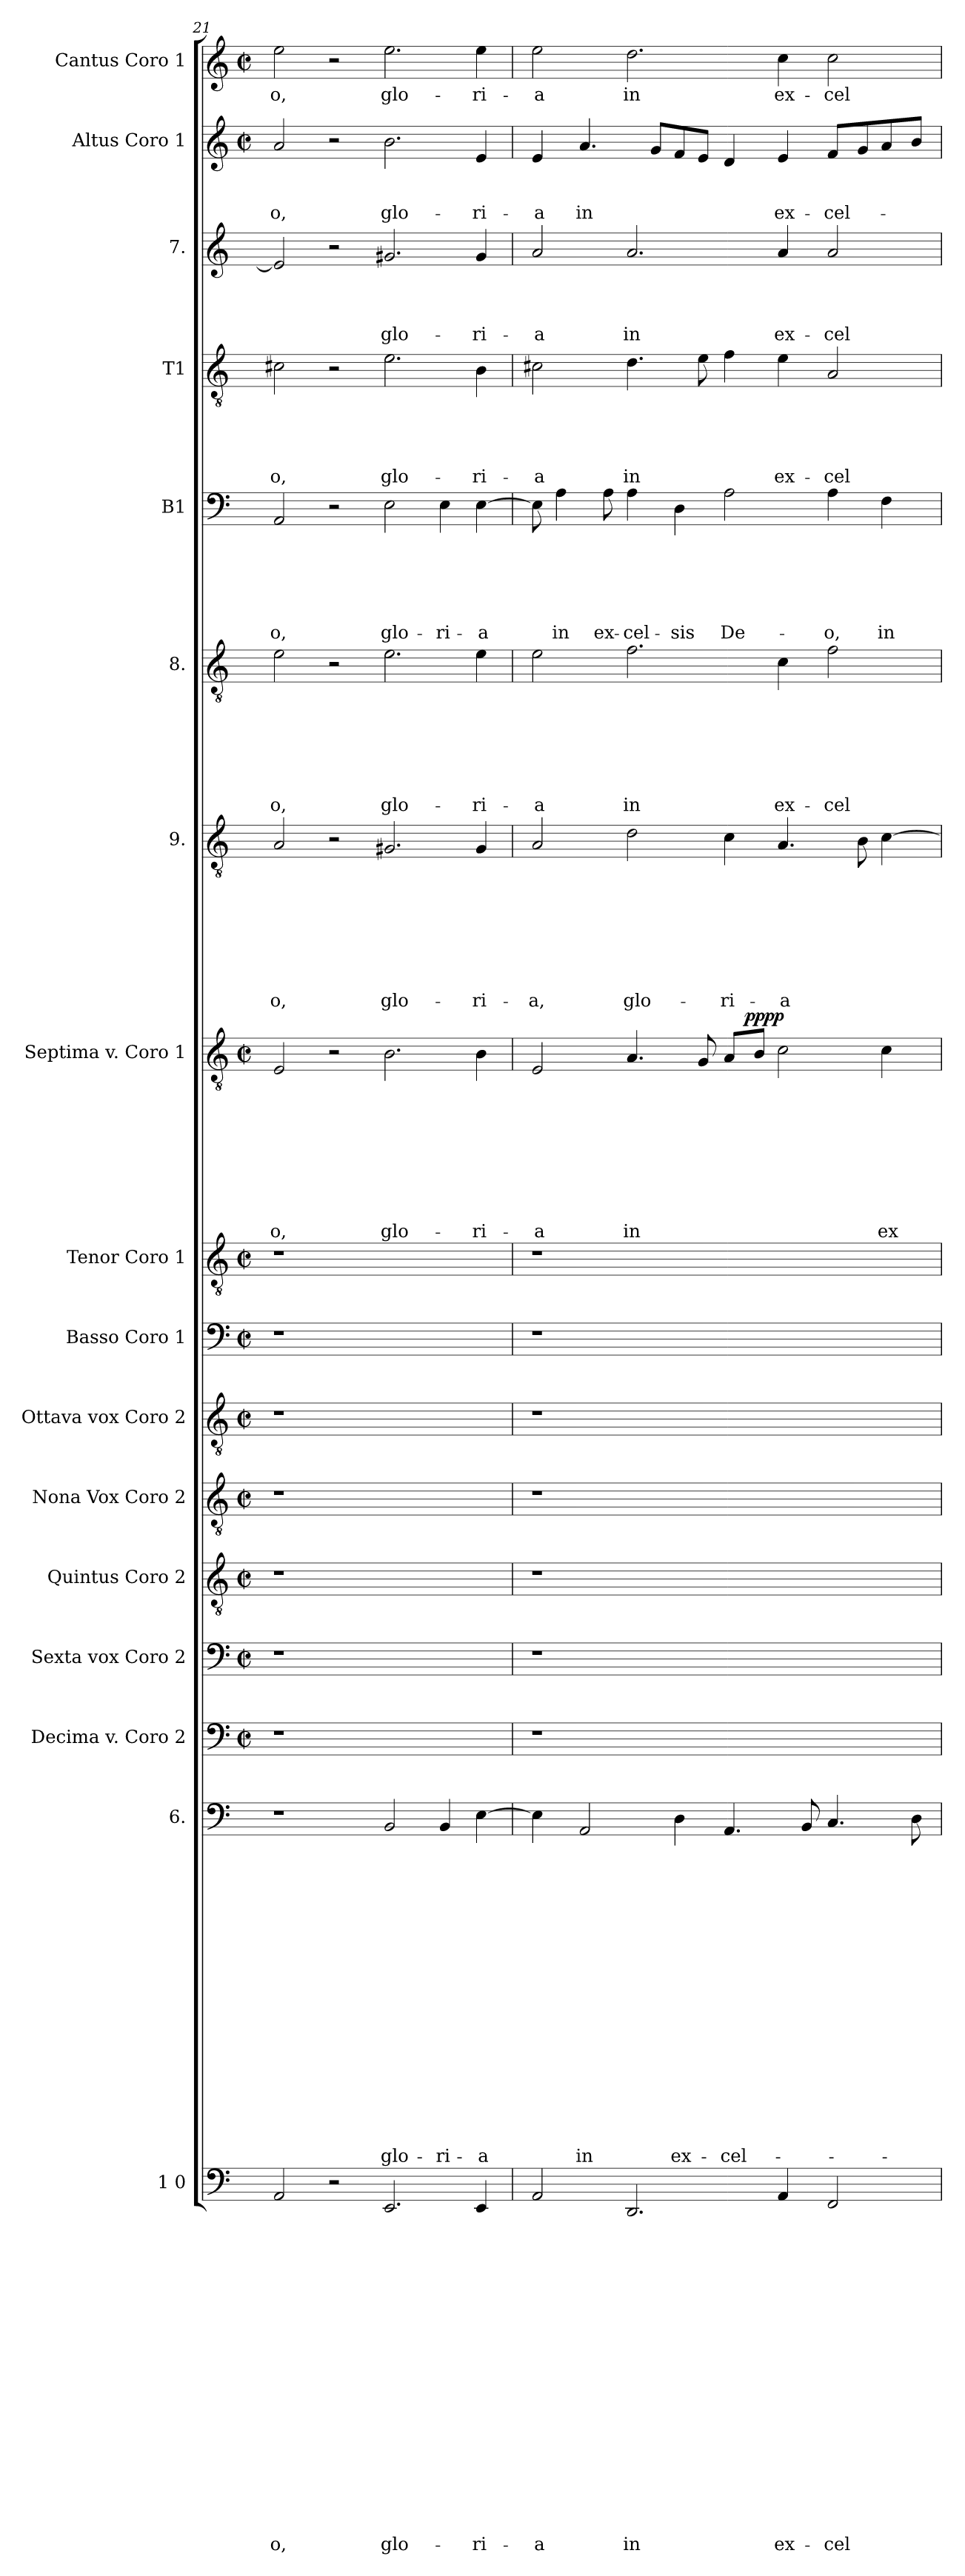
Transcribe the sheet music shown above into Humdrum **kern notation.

**kern	**text	**text	**text	**text	**text	**text	**text	**text	**text	**text	**text	**text	**text	**text	**text	**text	**text	**text	**text	**kern	**text	**text	**text	**text	**text	**text	**text	**text	**text	**text	**text	**text	**text	**text	**text	**text	**text	**text	**kern	**kern	**kern	**kern	**kern	**kern	**kern	**kern	**text	**text	**text	**text	**text	**text	**text	**text	**text	**dynam	**kern	**text	**text	**text	**text	**text	**text	**text	**text	**kern	**text	**text	**text	**text	**text	**text	**text	**kern	**text	**text	**text	**text	**text	**text	**kern	**text	**text	**text	**text	**text	**kern	**text	**text	**text	**text	**kern	**text	**text	**text	**kern	**text
*part17	*part17	*part17	*part17	*part17	*part17	*part17	*part17	*part17	*part17	*part17	*part17	*part17	*part17	*part17	*part17	*part17	*part17	*part17	*part17	*part16	*part16	*part16	*part16	*part16	*part16	*part16	*part16	*part16	*part16	*part16	*part16	*part16	*part16	*part16	*part16	*part16	*part16	*part16	*part15	*part14	*part13	*part12	*part11	*part10	*part9	*part8	*part8	*part8	*part8	*part8	*part8	*part8	*part8	*part8	*part8	*part8	*part7	*part7	*part7	*part7	*part7	*part7	*part7	*part7	*part7	*part6	*part6	*part6	*part6	*part6	*part6	*part6	*part6	*part5	*part5	*part5	*part5	*part5	*part5	*part5	*part4	*part4	*part4	*part4	*part4	*part4	*part3	*part3	*part3	*part3	*part3	*part2	*part2	*part2	*part2	*part1	*part1
*staff17	*staff17	*staff17	*staff17	*staff17	*staff17	*staff17	*staff17	*staff17	*staff17	*staff17	*staff17	*staff17	*staff17	*staff17	*staff17	*staff17	*staff17	*staff17	*staff17	*staff16	*staff16	*staff16	*staff16	*staff16	*staff16	*staff16	*staff16	*staff16	*staff16	*staff16	*staff16	*staff16	*staff16	*staff16	*staff16	*staff16	*staff16	*staff16	*staff15	*staff14	*staff13	*staff12	*staff11	*staff10	*staff9	*staff8	*staff8	*staff8	*staff8	*staff8	*staff8	*staff8	*staff8	*staff8	*staff8	*staff8	*staff7	*staff7	*staff7	*staff7	*staff7	*staff7	*staff7	*staff7	*staff7	*staff6	*staff6	*staff6	*staff6	*staff6	*staff6	*staff6	*staff6	*staff5	*staff5	*staff5	*staff5	*staff5	*staff5	*staff5	*staff4	*staff4	*staff4	*staff4	*staff4	*staff4	*staff3	*staff3	*staff3	*staff3	*staff3	*staff2	*staff2	*staff2	*staff2	*staff1	*staff1
*I"1 0	*	*	*	*	*	*	*	*	*	*	*	*	*	*	*	*	*	*	*	*I"6.	*	*	*	*	*	*	*	*	*	*	*	*	*	*	*	*	*	*	*I"Decima v. Coro 2	*I"Sexta vox Coro 2	*I"Quintus Coro 2	*I"Nona Vox Coro 2	*I"Ottava vox Coro 2	*I"Basso Coro 1	*I"Tenor Coro 1	*I"Septima v. Coro 1	*	*	*	*	*	*	*	*	*	*	*I"9.	*	*	*	*	*	*	*	*	*I"8.	*	*	*	*	*	*	*	*I"B1	*	*	*	*	*	*	*I"T1	*	*	*	*	*	*I"7.	*	*	*	*	*I"Altus Coro 1	*	*	*	*I"Cantus Coro 1	*
*	*	*	*	*	*	*	*	*	*	*	*	*	*	*	*	*	*	*	*	*	*	*	*	*	*	*	*	*	*	*	*	*	*	*	*	*	*	*	*	*	*	*	*	*	*	*	*	*	*	*	*	*	*	*	*	*	*	*	*	*	*	*	*	*	*	*	*	*	*	*	*	*	*	*I'B1	*	*	*	*	*	*	*I'T1	*	*	*	*	*	*	*	*	*	*	*I'A	*	*	*	*I'C	*
!!LO:PB:g=z
*clefF4	*	*	*	*	*	*	*	*	*	*	*	*	*	*	*	*	*	*	*	*clefF4	*	*	*	*	*	*	*	*	*	*	*	*	*	*	*	*	*	*	*clefF4	*clefF4	*clefGv2	*clefGv2	*clefGv2	*clefF4	*clefGv2	*clefGv2	*	*	*	*	*	*	*	*	*	*	*clefGv2	*	*	*	*	*	*	*	*	*clefGv2	*	*	*	*	*	*	*	*clefF4	*	*	*	*	*	*	*clefGv2	*	*	*	*	*	*clefG2	*	*	*	*	*clefG2	*	*	*	*clefG2	*
*k[]	*	*	*	*	*	*	*	*	*	*	*	*	*	*	*	*	*	*	*	*k[]	*	*	*	*	*	*	*	*	*	*	*	*	*	*	*	*	*	*	*k[]	*k[]	*k[]	*k[]	*k[]	*k[]	*k[]	*k[]	*	*	*	*	*	*	*	*	*	*	*k[]	*	*	*	*	*	*	*	*	*k[]	*	*	*	*	*	*	*	*k[]	*	*	*	*	*	*	*k[]	*	*	*	*	*	*k[]	*	*	*	*	*k[]	*	*	*	*k[]	*
*C:	*	*	*	*	*	*	*	*	*	*	*	*	*	*	*	*	*	*	*	*C:	*	*	*	*	*	*	*	*	*	*	*	*	*	*	*	*	*	*	*C:	*C:	*C:	*C:	*C:	*C:	*C:	*C:	*	*	*	*	*	*	*	*	*	*	*C:	*	*	*	*	*	*	*	*	*C:	*	*	*	*	*	*	*	*C:	*	*	*	*	*	*	*C:	*	*	*	*	*	*C:	*	*	*	*	*C:	*	*	*	*C:	*
*	*	*	*	*	*	*	*	*	*	*	*	*	*	*	*	*	*	*	*	*	*	*	*	*	*	*	*	*	*	*	*	*	*	*	*	*	*	*	*M2/2	*M2/2	*M2/2	*M2/2	*M2/2	*M2/2	*M2/2	*M2/2	*	*	*	*	*	*	*	*	*	*	*	*	*	*	*	*	*	*	*	*	*	*	*	*	*	*	*	*	*	*	*	*	*	*	*	*	*	*	*	*	*	*	*	*	*	*M2/2	*	*	*	*M2/2	*
*	*	*	*	*	*	*	*	*	*	*	*	*	*	*	*	*	*	*	*	*	*	*	*	*	*	*	*	*	*	*	*	*	*	*	*	*	*	*	*met(c|)	*met(c|)	*met(c|)	*met(c|)	*met(c|)	*met(c|)	*met(c|)	*met(c|)	*	*	*	*	*	*	*	*	*	*	*	*	*	*	*	*	*	*	*	*	*	*	*	*	*	*	*	*	*	*	*	*	*	*	*	*	*	*	*	*	*	*	*	*	*	*met(c|)	*	*	*	*met(c|)	*
=21	=21	=21	=21	=21	=21	=21	=21	=21	=21	=21	=21	=21	=21	=21	=21	=21	=21	=21	=21	=21	=21	=21	=21	=21	=21	=21	=21	=21	=21	=21	=21	=21	=21	=21	=21	=21	=21	=21	=21	=21	=21	=21	=21	=21	=21	=21	=21	=21	=21	=21	=21	=21	=21	=21	=21	=21	=21	=21	=21	=21	=21	=21	=21	=21	=21	=21	=21	=21	=21	=21	=21	=21	=21	=21	=21	=21	=21	=21	=21	=21	=21	=21	=21	=21	=21	=21	=21	=21	=21	=21	=21	=21	=21	=21	=21	=21	=21
!	!	!	!	!	!	!	!	!	!	!	!	!	!	!	!	!	!	!	!LO:LY:b	!	!	!	!	!	!	!	!	!	!	!	!	!	!	!	!	!	!	!	!	!	!	!	!	!	!	!	!	!	!	!	!	!	!	!	!LO:LY:b	!	!	!	!	!	!	!	!	!	!LO:LY:b	!	!	!	!	!	!	!	!LO:LY:b	!	!	!	!	!	!	!LO:LY:b	!	!	!	!	!	!LO:LY:b	!	!	!	!	!	!	!	!	!LO:LY:b	!	!LO:LY:b
2AA/	.	.	.	.	.	.	.	.	.	.	.	.	.	.	.	.	.	.	-o,	1r	.	.	.	.	.	.	.	.	.	.	.	.	.	.	.	.	.	.	1r	1r	1r	1r	1r	1r	1r	2E/	.	.	.	.	.	.	.	.	-o,	.	2A/	.	.	.	.	.	.	.	-o,	2e\	.	.	.	.	.	.	-o,	2AA/	.	.	.	.	.	-o,	2c#X\	.	.	.	.	-o,	2e/]	.	.	.	.	2a/	.	.	-o,	2ee\	-o,
2r	.	.	.	.	.	.	.	.	.	.	.	.	.	.	.	.	.	.	.	.	.	.	.	.	.	.	.	.	.	.	.	.	.	.	.	.	.	.	.	.	.	.	.	.	.	2r	.	.	.	.	.	.	.	.	.	.	2r	.	.	.	.	.	.	.	.	2r	.	.	.	.	.	.	.	2r	.	.	.	.	.	.	2r	.	.	.	.	.	2r	.	.	.	.	2r	.	.	.	2r	.
!	!	!	!	!	!	!	!	!	!	!	!	!	!	!	!	!	!	!	!LO:LY:b	!	!	!	!	!	!	!	!	!	!	!	!	!	!	!	!	!	!	!LO:LY:b	!	!	!	!	!	!	!	!	!	!	!	!	!	!	!	!	!LO:LY:b	!	!	!	!	!	!	!	!	!	!LO:LY:b	!	!	!	!	!	!	!	!LO:LY:b	!	!	!	!	!	!	!LO:LY:b	!	!	!	!	!	!LO:LY:b	!	!	!	!	!LO:LY:b	!	!	!	!LO:LY:b	!	!LO:LY:b
2.EE/	.	.	.	.	.	.	.	.	.	.	.	.	.	.	.	.	.	.	glo-	2BB/	.	.	.	.	.	.	.	.	.	.	.	.	.	.	.	.	.	glo-	1ryy	1ryy	1ryy	1ryy	1ryy	1ryy	1ryy	2.B\	.	.	.	.	.	.	.	.	glo-	.	2.G#X/	.	.	.	.	.	.	.	glo-	2.e\	.	.	.	.	.	.	glo-	2E\	.	.	.	.	.	glo-	2.e\	.	.	.	.	glo-	2.g#X/	.	.	.	glo-	2.b\	.	.	glo-	2.ee\	glo-
!	!	!	!	!	!	!	!	!	!	!	!	!	!	!	!	!	!	!	!	!	!	!	!	!	!	!	!	!	!	!	!	!	!	!	!	!	!	!LO:LY:b	!	!	!	!	!	!	!	!	!	!	!	!	!	!	!	!	!	!	!	!	!	!	!	!	!	!	!	!	!	!	!	!	!	!	!	!	!	!	!	!	!	!LO:LY:b	!	!	!	!	!	!	!	!	!	!	!	!	!	!	!	!	!
.	.	.	.	.	.	.	.	.	.	.	.	.	.	.	.	.	.	.	.	4BB/	.	.	.	.	.	.	.	.	.	.	.	.	.	.	.	.	.	-ri-	.	.	.	.	.	.	.	.	.	.	.	.	.	.	.	.	.	.	.	.	.	.	.	.	.	.	.	.	.	.	.	.	.	.	.	4E\	.	.	.	.	.	-ri-	.	.	.	.	.	.	.	.	.	.	.	.	.	.	.	.	.
!	!	!	!	!	!	!	!	!	!	!	!	!	!	!	!	!	!	!	!LO:LY:b	!	!	!	!	!	!	!	!	!	!	!	!	!	!	!	!	!	!	!LO:LY:b:rj	!	!	!	!	!	!	!	!	!	!	!	!	!	!	!	!	!LO:LY:b	!	!	!	!	!	!	!	!	!	!LO:LY:b	!	!	!	!	!	!	!	!LO:LY:b	!	!	!	!	!	!	!LO:LY:b:rj	!	!	!	!	!	!LO:LY:b	!	!	!	!	!LO:LY:b	!	!	!	!LO:LY:b	!	!LO:LY:b
4EE/	.	.	.	.	.	.	.	.	.	.	.	.	.	.	.	.	.	.	-ri-	[>4E\	.	.	.	.	.	.	.	.	.	.	.	.	.	.	.	.	.	-a	.	.	.	.	.	.	.	4B\	.	.	.	.	.	.	.	.	-ri-	.	4G#/	.	.	.	.	.	.	.	-ri-	4e\	.	.	.	.	.	.	-ri-	[>4E\	.	.	.	.	.	-a	4B\	.	.	.	.	-ri-	4g#/	.	.	.	-ri-	4e/	.	.	-ri-	4ee\	-ri-
=22	=22	=22	=22	=22	=22	=22	=22	=22	=22	=22	=22	=22	=22	=22	=22	=22	=22	=22	=22	=22	=22	=22	=22	=22	=22	=22	=22	=22	=22	=22	=22	=22	=22	=22	=22	=22	=22	=22	=22	=22	=22	=22	=22	=22	=22	=22	=22	=22	=22	=22	=22	=22	=22	=22	=22	=22	=22	=22	=22	=22	=22	=22	=22	=22	=22	=22	=22	=22	=22	=22	=22	=22	=22	=22	=22	=22	=22	=22	=22	=22	=22	=22	=22	=22	=22	=22	=22	=22	=22	=22	=22	=22	=22	=22	=22	=22	=22
!	!	!	!	!	!	!	!	!	!	!	!	!	!	!	!	!	!	!	!LO:LY:b	!	!	!	!	!	!	!	!	!	!	!	!	!	!	!	!	!	!	!	!	!	!	!	!	!	!	!	!	!	!	!	!	!	!	!	!LO:LY:b	!	!	!	!	!	!	!	!	!	!LO:LY:b	!	!	!	!	!	!	!	!LO:LY:b	!	!	!	!	!	!	!	!	!	!	!	!	!LO:LY:b	!	!	!	!	!LO:LY:b	!	!	!	!LO:LY:b	!	!LO:LY:b
*	*	*	*	*	*	*	*	*	*	*	*	*	*	*	*	*	*	*	*	*	*	*	*	*	*	*	*	*	*	*	*	*	*	*	*	*	*	*	*	*	*	*	*	*	*	*^	*	*	*	*	*	*	*	*	*	*	*	*	*	*	*	*	*	*	*	*	*	*	*	*	*	*	*	*	*	*	*	*	*	*	*	*	*	*	*	*	*	*	*	*	*	*	*	*	*	*	*
2AA/	.	.	.	.	.	.	.	.	.	.	.	.	.	.	.	.	.	.	-a	4E\]	.	.	.	.	.	.	.	.	.	.	.	.	.	.	.	.	.	.	1r	1r	1r	1r	1r	1r	1r	2E/	1ryy	.	.	.	.	.	.	.	.	-a	.	2A/	.	.	.	.	.	.	.	-a,	2e\	.	.	.	.	.	.	-a	8E\]	.	.	.	.	.	.	2c#X\	.	.	.	.	-a	2a/	.	.	.	-a	4e/	.	.	-a	2ee\	-a
!	!	!	!	!	!	!	!	!	!	!	!	!	!	!	!	!	!	!	!	!	!	!	!	!	!	!	!	!	!	!	!	!	!	!	!	!	!	!	!	!	!	!	!	!	!	!	!	!	!	!	!	!	!	!	!	!	!	!	!	!	!	!	!	!	!	!	!	!	!	!	!	!	!	!	!	!	!	!	!	!	!LO:LY:b	!	!	!	!	!	!	!	!	!	!	!	!	!	!	!	!	!
.	.	.	.	.	.	.	.	.	.	.	.	.	.	.	.	.	.	.	.	.	.	.	.	.	.	.	.	.	.	.	.	.	.	.	.	.	.	.	.	.	.	.	.	.	.	.	.	.	.	.	.	.	.	.	.	.	.	.	.	.	.	.	.	.	.	.	.	.	.	.	.	.	.	.	4A\	.	.	.	.	.	in	.	.	.	.	.	.	.	.	.	.	.	.	.	.	.	.	.
!	!	!	!	!	!	!	!	!	!	!	!	!	!	!	!	!	!	!	!	!	!	!	!	!	!	!	!	!	!	!	!	!	!	!	!	!	!	!LO:LY:b	!	!	!	!	!	!	!	!	!	!	!	!	!	!	!	!	!	!	!	!	!	!	!	!	!	!	!	!	!	!	!	!	!	!	!	!	!	!	!	!	!	!	!	!	!	!	!	!	!	!	!	!	!	!	!	!	!	!LO:LY:b	!	!
.	.	.	.	.	.	.	.	.	.	.	.	.	.	.	.	.	.	.	.	2AA/	.	.	.	.	.	.	.	.	.	.	.	.	.	.	.	.	.	in	.	.	.	.	.	.	.	.	.	.	.	.	.	.	.	.	.	.	.	.	.	.	.	.	.	.	.	.	.	.	.	.	.	.	.	.	.	.	.	.	.	.	.	.	.	.	.	.	.	.	.	.	.	.	4.a/	.	.	in	.	.
!	!	!	!	!	!	!	!	!	!	!	!	!	!	!	!	!	!	!	!	!	!	!	!	!	!	!	!	!	!	!	!	!	!	!	!	!	!	!	!	!	!	!	!	!	!	!	!	!	!	!	!	!	!	!	!	!	!	!	!	!	!	!	!	!	!	!	!	!	!	!	!	!	!	!	!	!	!	!	!	!	!LO:LY:b	!	!	!	!	!	!	!	!	!	!	!	!	!	!	!	!	!
.	.	.	.	.	.	.	.	.	.	.	.	.	.	.	.	.	.	.	.	.	.	.	.	.	.	.	.	.	.	.	.	.	.	.	.	.	.	.	.	.	.	.	.	.	.	.	.	.	.	.	.	.	.	.	.	.	.	.	.	.	.	.	.	.	.	.	.	.	.	.	.	.	.	.	8A\	.	.	.	.	.	ex-	.	.	.	.	.	.	.	.	.	.	.	.	.	.	.	.	.
!	!	!	!	!	!	!	!	!	!	!	!	!	!	!	!	!	!	!	!LO:LY:b	!	!	!	!	!	!	!	!	!	!	!	!	!	!	!	!	!	!	!	!	!	!	!	!	!	!	!	!	!	!	!	!	!	!	!	!	!LO:LY:b	!	!	!	!	!	!	!	!	!	!LO:LY:b	!	!	!	!	!	!	!	!LO:LY:b	!	!	!	!	!	!	!LO:LY:b	!	!	!	!	!	!LO:LY:b	!	!	!	!	!LO:LY:b	!	!	!	!	!	!LO:LY:b
2.DD/	.	.	.	.	.	.	.	.	.	.	.	.	.	.	.	.	.	.	in	.	.	.	.	.	.	.	.	.	.	.	.	.	.	.	.	.	.	.	.	.	.	.	.	.	.	4.A/	.	.	.	.	.	.	.	.	.	in	.	2d\	.	.	.	.	.	.	.	glo-	2.f\	.	.	.	.	.	.	in	4A\	.	.	.	.	.	-cel-	4.d\	.	.	.	.	in	2.a/	.	.	.	in	.	.	.	.	2.dd\	in
.	.	.	.	.	.	.	.	.	.	.	.	.	.	.	.	.	.	.	.	.	.	.	.	.	.	.	.	.	.	.	.	.	.	.	.	.	.	.	.	.	.	.	.	.	.	.	.	.	.	.	.	.	.	.	.	.	.	.	.	.	.	.	.	.	.	.	.	.	.	.	.	.	.	.	.	.	.	.	.	.	.	.	.	.	.	.	.	.	.	.	.	.	8g/L	.	.	.	.	.
!	!	!	!	!	!	!	!	!	!	!	!	!	!	!	!	!	!	!	!	!	!	!	!	!	!	!	!	!	!	!	!	!	!	!	!	!	!	!LO:LY:b	!	!	!	!	!	!	!	!	!	!	!	!	!	!	!	!	!	!	!	!	!	!	!	!	!	!	!	!	!	!	!	!	!	!	!	!	!	!	!	!	!	!	!LO:LY:b:rj	!	!	!	!	!	!	!	!	!	!	!	!	!	!	!	!	!
.	.	.	.	.	.	.	.	.	.	.	.	.	.	.	.	.	.	.	.	4D\	.	.	.	.	.	.	.	.	.	.	.	.	.	.	.	.	.	ex-	.	.	.	.	.	.	.	.	.	.	.	.	.	.	.	.	.	.	.	.	.	.	.	.	.	.	.	.	.	.	.	.	.	.	.	.	4D\	.	.	.	.	.	-sis	.	.	.	.	.	.	.	.	.	.	.	8f/	.	.	.	.	.
.	.	.	.	.	.	.	.	.	.	.	.	.	.	.	.	.	.	.	.	.	.	.	.	.	.	.	.	.	.	.	.	.	.	.	.	.	.	.	.	.	.	.	.	.	.	8G/	.	.	.	.	.	.	.	.	.	.	.	.	.	.	.	.	.	.	.	.	.	.	.	.	.	.	.	.	.	.	.	.	.	.	.	8e\	.	.	.	.	.	.	.	.	.	.	8e/J	.	.	.	.	.
!	!	!	!	!	!	!	!	!	!	!	!	!	!	!	!	!	!	!	!	!	!	!	!	!	!	!	!	!	!	!	!	!	!	!	!	!	!	!LO:LY:b	!	!	!	!	!	!	!	!	!	!	!	!	!	!	!	!	!	!	!	!	!	!	!	!	!	!	!	!LO:LY:b	!	!	!	!	!	!	!	!	!	!	!	!	!	!	!LO:LY:b	!	!	!	!	!	!	!	!	!	!	!	!	!	!	!	!	!
.	.	.	.	.	.	.	.	.	.	.	.	.	.	.	.	.	.	.	.	4.AA/	.	.	.	.	.	.	.	.	.	.	.	.	.	.	.	.	.	-cel-	1ryy	1ryy	1ryy	1ryy	1ryy	1ryy	1ryy	8A/L	16.ryy	.	.	.	.	.	.	.	.	.	.	4c\	.	.	.	.	.	.	.	-ri-	.	.	.	.	.	.	.	.	2A\	.	.	.	.	.	De-	4f\	.	.	.	.	.	.	.	.	.	.	4d/	.	.	.	.	.
!	!	!	!	!	!	!	!	!	!	!	!	!	!	!	!	!	!	!	!	!	!	!	!	!	!	!	!	!	!	!	!	!	!	!	!	!	!	!	!	!	!	!	!	!	!	!	!	!	!	!	!	!	!	!	!	!	!LO:DY:a	!	!	!	!	!	!	!	!	!	!	!	!	!	!	!	!	!	!	!	!	!	!	!	!	!	!	!	!	!	!	!	!	!	!	!	!	!	!	!	!	!
.	.	.	.	.	.	.	.	.	.	.	.	.	.	.	.	.	.	.	.	.	.	.	.	.	.	.	.	.	.	.	.	.	.	.	.	.	.	.	.	.	.	.	.	.	.	.	2ryy	.	.	.	.	.	.	.	.	.	pppp	.	.	.	.	.	.	.	.	.	.	.	.	.	.	.	.	.	.	.	.	.	.	.	.	.	.	.	.	.	.	.	.	.	.	.	.	.	.	.	.	.
.	.	.	.	.	.	.	.	.	.	.	.	.	.	.	.	.	.	.	.	.	.	.	.	.	.	.	.	.	.	.	.	.	.	.	.	.	.	.	.	.	.	.	.	.	.	8B/J	.	.	.	.	.	.	.	.	.	.	.	.	.	.	.	.	.	.	.	.	.	.	.	.	.	.	.	.	.	.	.	.	.	.	.	.	.	.	.	.	.	.	.	.	.	.	.	.	.	.	.	.
!	!	!	!	!	!	!	!	!	!	!	!	!	!	!	!	!	!	!	!LO:LY:b	!	!	!	!	!	!	!	!	!	!	!	!	!	!	!	!	!	!	!	!	!	!	!	!	!	!	!	!	!	!	!	!	!	!	!	!	!	!	!	!	!	!	!	!	!	!	!LO:LY:b	!	!	!	!	!	!	!	!LO:LY:b	!	!	!	!	!	!	!	!	!	!	!	!	!LO:LY:b	!	!	!	!	!LO:LY:b	!	!	!	!LO:LY:b	!	!LO:LY:b
4AA/	.	.	.	.	.	.	.	.	.	.	.	.	.	.	.	.	.	.	ex-	.	.	.	.	.	.	.	.	.	.	.	.	.	.	.	.	.	.	.	.	.	.	.	.	.	.	2c\	.	.	.	.	.	.	.	.	.	.	.	4.A/	.	.	.	.	.	.	.	-a	4c\	.	.	.	.	.	.	ex-	.	.	.	.	.	.	.	4e\	.	.	.	.	ex-	4a/	.	.	.	ex-	4e/	.	.	ex-	4cc\	ex-
.	.	.	.	.	.	.	.	.	.	.	.	.	.	.	.	.	.	.	.	8BB/	.	.	.	.	.	.	.	.	.	.	.	.	.	.	.	.	.	.	.	.	.	.	.	.	.	.	.	.	.	.	.	.	.	.	.	.	.	.	.	.	.	.	.	.	.	.	.	.	.	.	.	.	.	.	.	.	.	.	.	.	.	.	.	.	.	.	.	.	.	.	.	.	.	.	.	.	.	.
!	!	!	!	!	!	!	!	!	!	!	!	!	!	!	!	!	!	!	!LO:LY:b:rj	!	!	!	!	!	!	!	!	!	!	!	!	!	!	!	!	!	!	!	!	!	!	!	!	!	!	!	!	!	!	!	!	!	!	!	!	!	!	!	!	!	!	!	!	!	!	!	!	!	!	!	!	!	!	!LO:LY:b:rj	!	!	!	!	!	!	!LO:LY:b	!	!	!	!	!	!LO:LY:b:rj	!	!	!	!	!LO:LY:b:rj	!	!	!	!LO:LY:b	!	!LO:LY:b:rj
2FF/	.	.	.	.	.	.	.	.	.	.	.	.	.	.	.	.	.	.	-cel-	4.C/	.	.	.	.	.	.	.	.	.	.	.	.	.	.	.	.	.	.	.	.	.	.	.	.	.	.	.	.	.	.	.	.	.	.	.	.	.	.	.	.	.	.	.	.	.	.	2f\	.	.	.	.	.	.	-cel-	4A\	.	.	.	.	.	-o,	2A/	.	.	.	.	-cel-	2a/	.	.	.	-cel-	8f/L	.	.	-cel-	[>2cc\	-cel-
.	.	.	.	.	.	.	.	.	.	.	.	.	.	.	.	.	.	.	.	.	.	.	.	.	.	.	.	.	.	.	.	.	.	.	.	.	.	.	.	.	.	.	.	.	.	.	4ryy	.	.	.	.	.	.	.	.	.	.	.	.	.	.	.	.	.	.	.	.	.	.	.	.	.	.	.	.	.	.	.	.	.	.	.	.	.	.	.	.	.	.	.	.	.	.	.	.	.	.	.
.	.	.	.	.	.	.	.	.	.	.	.	.	.	.	.	.	.	.	.	.	.	.	.	.	.	.	.	.	.	.	.	.	.	.	.	.	.	.	.	.	.	.	.	.	.	.	.	.	.	.	.	.	.	.	.	.	.	8B\	.	.	.	.	.	.	.	.	.	.	.	.	.	.	.	.	.	.	.	.	.	.	.	.	.	.	.	.	.	.	.	.	.	.	8g/	.	.	.	.	.
!	!	!	!	!	!	!	!	!	!	!	!	!	!	!	!	!	!	!	!	!	!	!	!	!	!	!	!	!	!	!	!	!	!	!	!	!	!	!	!	!	!	!	!	!	!	!	!	!	!	!	!	!	!	!	!	!LO:LY:b	!	!	!	!	!	!	!	!	!	!	!	!	!	!	!	!	!	!	!	!	!	!	!	!	!LO:LY:b	!	!	!	!	!	!	!	!	!	!	!	!	!	!	!	!	!
.	.	.	.	.	.	.	.	.	.	.	.	.	.	.	.	.	.	.	.	.	.	.	.	.	.	.	.	.	.	.	.	.	.	.	.	.	.	.	.	.	.	.	.	.	.	4c\	.	.	.	.	.	.	.	.	.	ex-	.	[>4c\	.	.	.	.	.	.	.	.	.	.	.	.	.	.	.	.	4F\	.	.	.	.	.	in	.	.	.	.	.	.	.	.	.	.	.	8a/	.	.	.	.	.
.	.	.	.	.	.	.	.	.	.	.	.	.	.	.	.	.	.	.	.	.	.	.	.	.	.	.	.	.	.	.	.	.	.	.	.	.	.	.	.	.	.	.	.	.	.	.	8ryy	.	.	.	.	.	.	.	.	.	.	.	.	.	.	.	.	.	.	.	.	.	.	.	.	.	.	.	.	.	.	.	.	.	.	.	.	.	.	.	.	.	.	.	.	.	.	.	.	.	.	.
.	.	.	.	.	.	.	.	.	.	.	.	.	.	.	.	.	.	.	.	8D\	.	.	.	.	.	.	.	.	.	.	.	.	.	.	.	.	.	.	.	.	.	.	.	.	.	.	.	.	.	.	.	.	.	.	.	.	.	.	.	.	.	.	.	.	.	.	.	.	.	.	.	.	.	.	.	.	.	.	.	.	.	.	.	.	.	.	.	.	.	.	.	.	8b/J	.	.	.	.	.
.	.	.	.	.	.	.	.	.	.	.	.	.	.	.	.	.	.	.	.	.	.	.	.	.	.	.	.	.	.	.	.	.	.	.	.	.	.	.	.	.	.	.	.	.	.	.	32ryy	.	.	.	.	.	.	.	.	.	.	.	.	.	.	.	.	.	.	.	.	.	.	.	.	.	.	.	.	.	.	.	.	.	.	.	.	.	.	.	.	.	.	.	.	.	.	.	.	.	.	.
*	*	*	*	*	*	*	*	*	*	*	*	*	*	*	*	*	*	*	*	*	*	*	*	*	*	*	*	*	*	*	*	*	*	*	*	*	*	*	*	*	*	*	*	*	*	*v	*v	*	*	*	*	*	*	*	*	*	*	*	*	*	*	*	*	*	*	*	*	*	*	*	*	*	*	*	*	*	*	*	*	*	*	*	*	*	*	*	*	*	*	*	*	*	*	*	*	*	*	*
=	=	=	=	=	=	=	=	=	=	=	=	=	=	=	=	=	=	=	=	=	=	=	=	=	=	=	=	=	=	=	=	=	=	=	=	=	=	=	=	=	=	=	=	=	=	=	=	=	=	=	=	=	=	=	=	=	=	=	=	=	=	=	=	=	=	=	=	=	=	=	=	=	=	=	=	=	=	=	=	=	=	=	=	=	=	=	=	=	=	=	=	=	=	=	=	=	=
*-	*-	*-	*-	*-	*-	*-	*-	*-	*-	*-	*-	*-	*-	*-	*-	*-	*-	*-	*-	*-	*-	*-	*-	*-	*-	*-	*-	*-	*-	*-	*-	*-	*-	*-	*-	*-	*-	*-	*-	*-	*-	*-	*-	*-	*-	*-	*-	*-	*-	*-	*-	*-	*-	*-	*-	*-	*-	*-	*-	*-	*-	*-	*-	*-	*-	*-	*-	*-	*-	*-	*-	*-	*-	*-	*-	*-	*-	*-	*-	*-	*-	*-	*-	*-	*-	*-	*-	*-	*-	*-	*-	*-	*-	*-	*-	*-	*-
